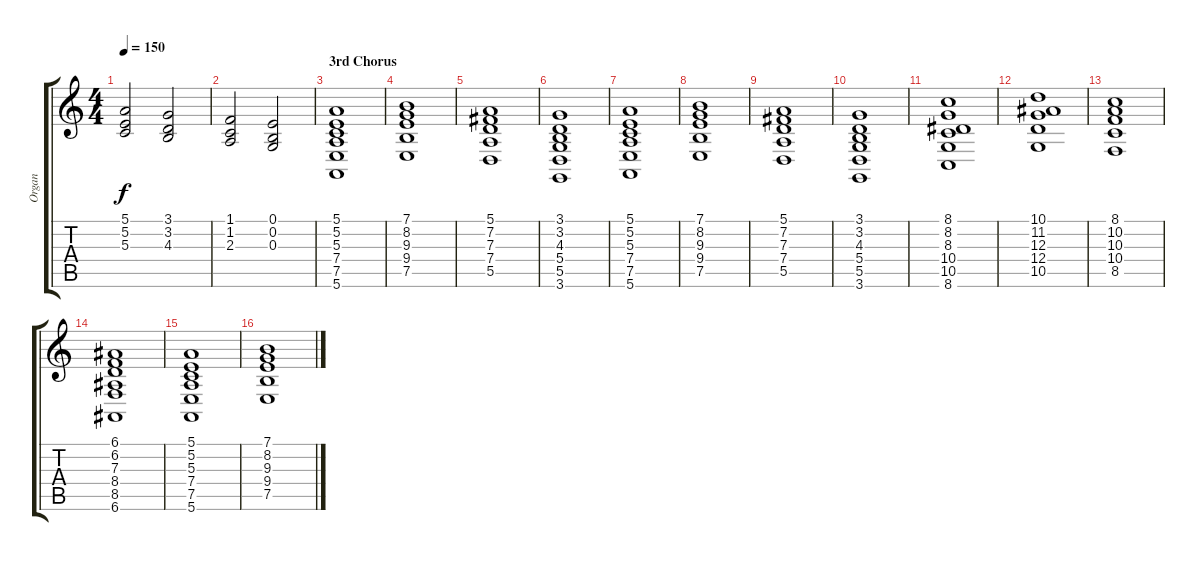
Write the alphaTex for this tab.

\track ("Organ" "Organ") {instrument rockorgan}
\staff {score tabs}
\tuning (E4 B3 G3 D3 A2 E2) {hide}
\ts (4 4)
\tempo 150
\clef g2
\ks c
(5.1 5.2 5.3).2{dy f} (3.1 3.2 4.3).2 |
(1.1 1.2 2.3).2 (0.1 0.2 0.3).2 |
\section ("" "3rd Chorus")
(5.1 5.2 5.3 7.4 7.5 5.6).1 |
(7.1 8.2 9.3 9.4 7.5).1 |
(5.1 7.2 7.3 7.4 5.5).1 |
(3.1 3.2 4.3 5.4 5.5 3.6).1 |
(5.1 5.2 5.3 7.4 7.5 5.6).1 |
(7.1 8.2 9.3 9.4 7.5).1 |
(5.1 7.2 7.3 7.4 5.5).1 |
(3.1 3.2 4.3 5.4 5.5 3.6).1 |
(8.1 8.2 8.3 10.4 10.5 8.6).1 |
(10.1 11.2 12.3 12.4 10.5).1 |
(8.1 10.2 10.3 10.4 8.5).1 |
(6.1 6.2 7.3 8.4 8.5 6.6).1 |
(5.1 5.2 5.3 7.4 7.5 5.6).1 |
(7.1 8.2 9.3 9.4 7.5).1
